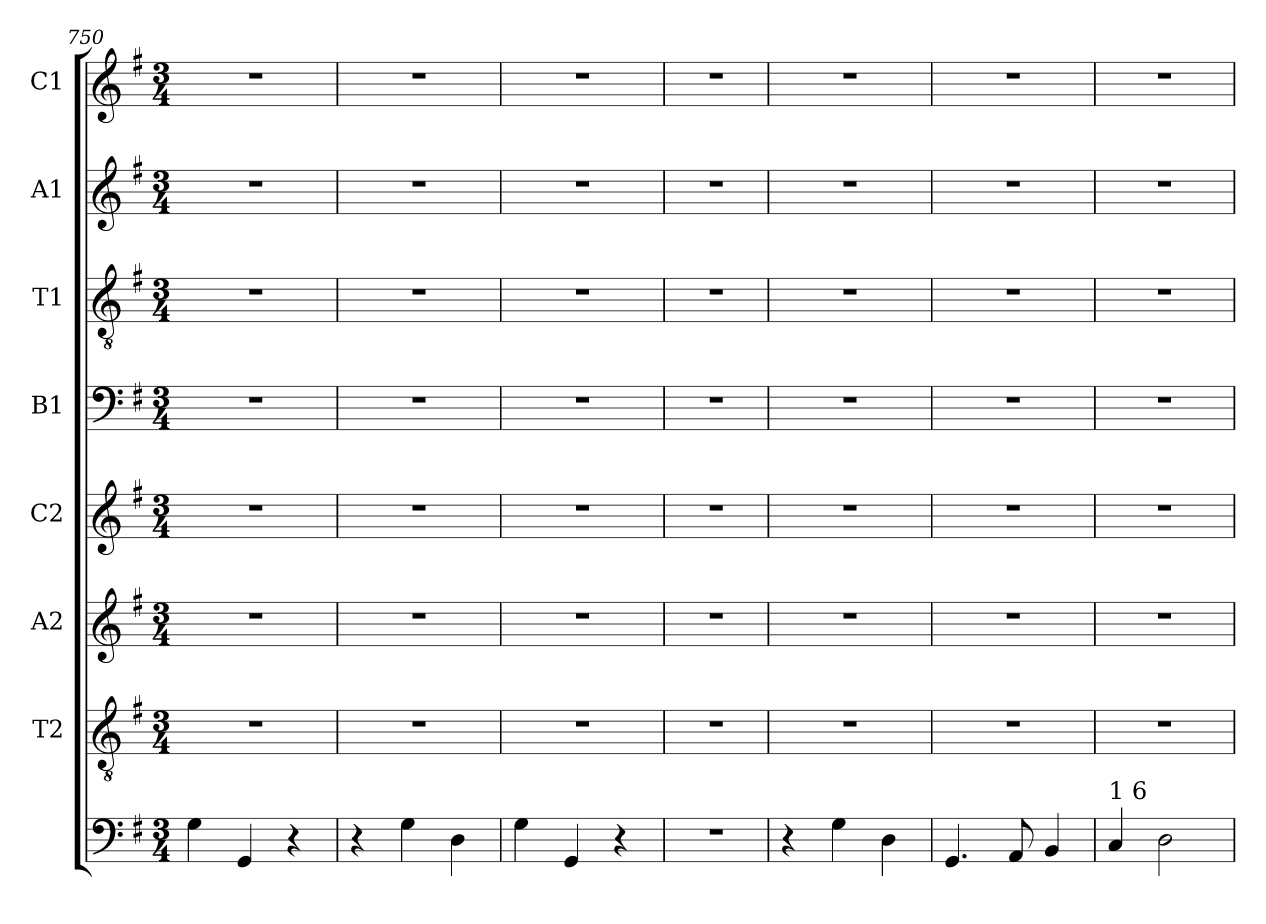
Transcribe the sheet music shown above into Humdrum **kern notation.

**kern	**kern	**kern	**kern	**kern	**kern	**kern	**kern
*part8	*part7	*part6	*part5	*part4	*part3	*part2	*part1
*staff8	*staff7	*staff6	*staff5	*staff4	*staff3	*staff2	*staff1
*	*I"T2	*I"A2	*I"C2	*I"B1	*I"T1	*I"A1	*I"C1
*	*I'T2	*I'A2	*I'C2	*I'B1	*I'T1	*I'A1	*I'C1
*clefF4	*clefGv2	*clefG2	*clefG2	*clefF4	*clefGv2	*clefG2	*clefG2
*k[f#]	*k[f#]	*k[f#]	*k[f#]	*k[f#]	*k[f#]	*k[f#]	*k[f#]
*G:	*G:	*G:	*G:	*G:	*G:	*G:	*G:
*M3/4	*M3/4	*M3/4	*M3/4	*M3/4	*M3/4	*M3/4	*M3/4
=750	=750	=750	=750	=750	=750	=750	=750
4G\	2.r	2.r	2.r	2.r	2.r	2.r	2.r
4GG/	.	.	.	.	.	.	.
4r	.	.	.	.	.	.	.
=751	=751	=751	=751	=751	=751	=751	=751
4r	2.r	2.r	2.r	2.r	2.r	2.r	2.r
4G\	.	.	.	.	.	.	.
4D\	.	.	.	.	.	.	.
=752	=752	=752	=752	=752	=752	=752	=752
4G\	2.r	2.r	2.r	2.r	2.r	2.r	2.r
4GG/	.	.	.	.	.	.	.
4r	.	.	.	.	.	.	.
=753	=753	=753	=753	=753	=753	=753	=753
!LO:N:vis=1	!	!	!	!	!	!	!
2.r	2.r	2.r	2.r	2.r	2.r	2.r	2.r
=754	=754	=754	=754	=754	=754	=754	=754
4r	2.r	2.r	2.r	2.r	2.r	2.r	2.r
4G\	.	.	.	.	.	.	.
4D\	.	.	.	.	.	.	.
=755	=755	=755	=755	=755	=755	=755	=755
4.GG/	2.r	2.r	2.r	2.r	2.r	2.r	2.r
8AA/	.	.	.	.	.	.	.
4BB/	.	.	.	.	.	.	.
!!LO:LB:g=z
=756	=756	=756	=756	=756	=756	=756	=756
!LO:TX:a:t=1 6	!	!	!	!	!	!	!
4C/	2.r	2.r	2.r	2.r	2.r	2.r	2.r
2D\	.	.	.	.	.	.	.
=	=	=	=	=	=	=	=
*-	*-	*-	*-	*-	*-	*-	*-
